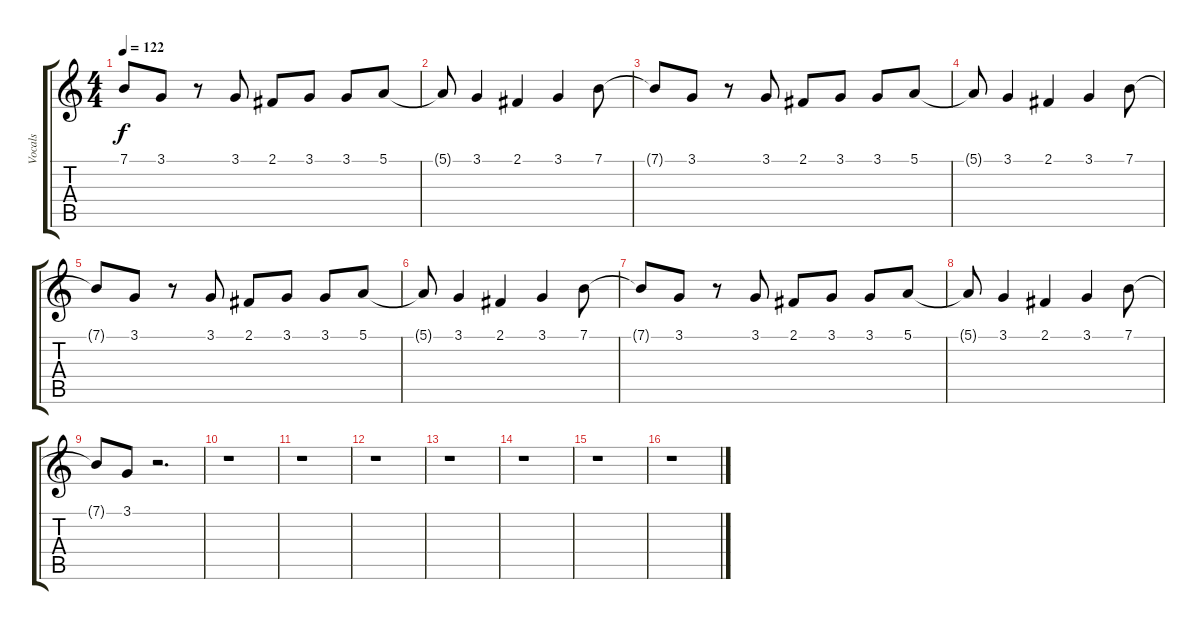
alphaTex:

\track ("Vocals" "Vocals") {instrument lead2sawtooth}
\staff {score tabs}
\tuning (E4 B3 G3 D3 A2 E2) {hide}
\ts (4 4)
\tempo 122
\clef g2
\ks c
7.1{t}.8{dy f} 3.1.8 r.8 3.1.8 2.1.8 3.1.8 3.1.8 5.1.8 |
5.1{t}.8 3.1.4 2.1.4 3.1.4 7.1.8 |
7.1{t}.8 3.1.8 r.8 3.1.8 2.1.8 3.1.8 3.1.8 5.1.8 |
5.1{t}.8 3.1.4 2.1.4 3.1.4 7.1.8 |
7.1{t}.8 3.1.8 r.8 3.1.8 2.1.8 3.1.8 3.1.8 5.1.8 |
5.1{t}.8 3.1.4 2.1.4 3.1.4 7.1.8 |
7.1{t}.8 3.1.8 r.8 3.1.8 2.1.8 3.1.8 3.1.8 5.1.8 |
5.1{t}.8 3.1.4 2.1.4 3.1.4 7.1.8 |
7.1{t}.8 3.1.8 r.2{d} |
r.1 |
r.1 |
r.1 |
r.1 |
r.1 |
r.1 |
r.1
